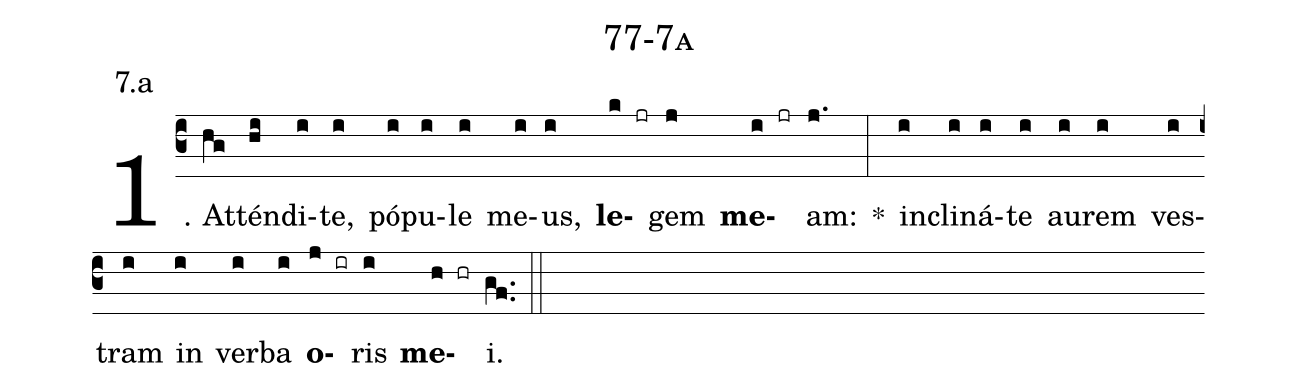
name: 77-7a;
annotation: 7.a;
%%
(c3)1. At(hg)tén(hi)di(i)te,(i) pó(i)pu(i)le(i) me(i)us,(i) <b>le</b>(k jr)gem(j) <b>me</b>(i jr)am:(j.) *(:) in(i)cli(i)ná(i)te(i) au(i)rem(i) ves(i)tram(i) in(i) ver(i)ba(i) <b>o</b>(j ir)ris(i) <b>me</b>(h hr)i.(gf..) (::)
